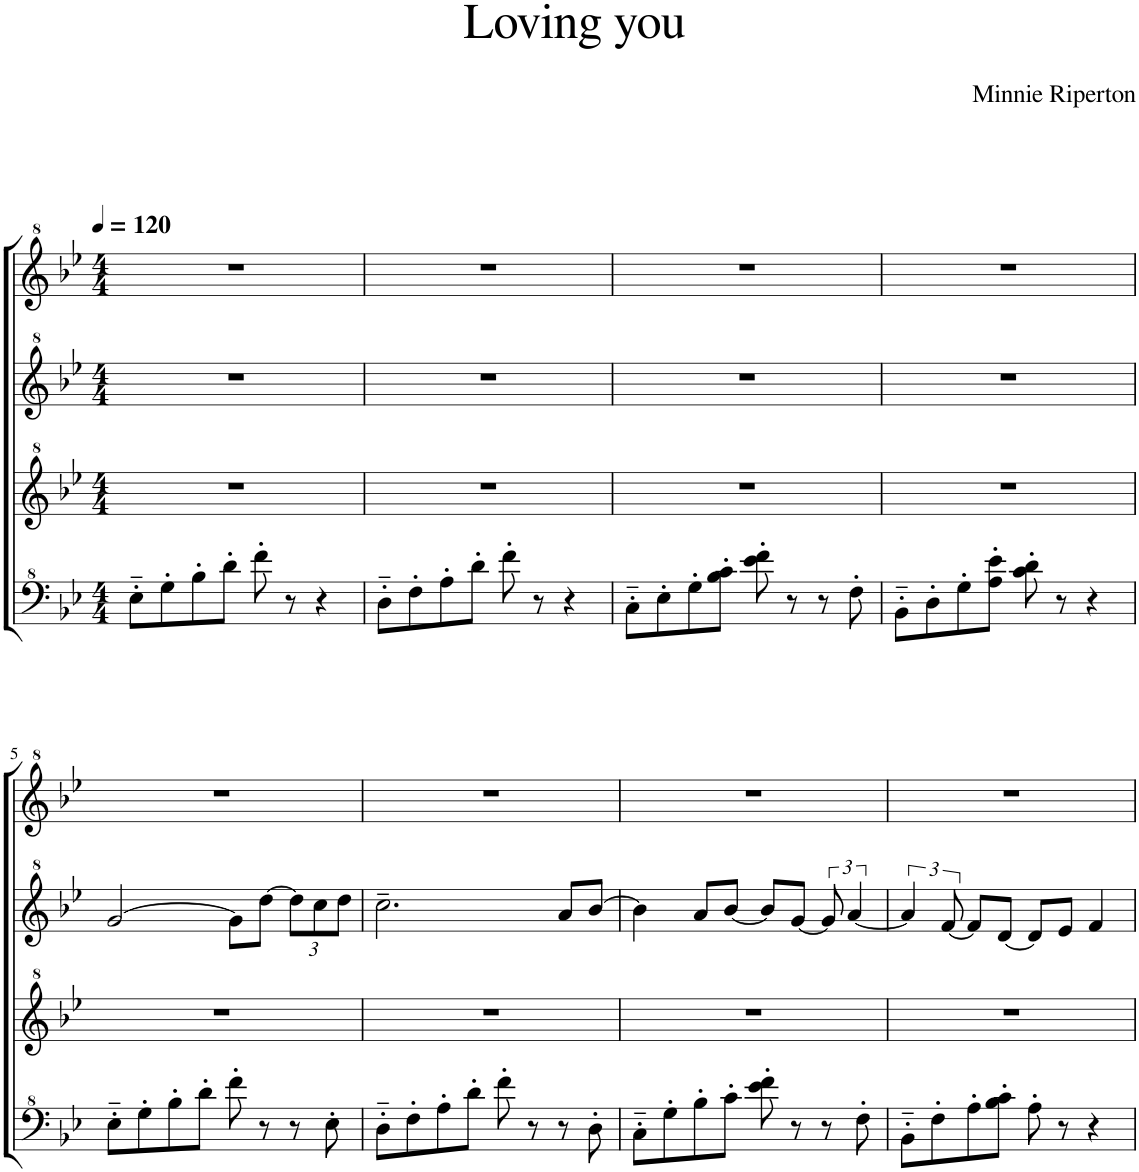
**kern	**kern	**kern	**kern
*part1	*part1	*part1	*part1
*staff4	*staff3	*staff2	*staff1
*I"Model III	*	*	*
*clefF^4	*clefG^2	*clefG^2	*clefG^2
*k[b-e-]	*k[b-e-]	*k[b-e-]	*k[b-e-]
*M4/4	*M4/4	*M4/4	*M4/4
*MM120	*MM120	*MM120	*MM120
=1	=1	=1	=1
8e-'~\L	1r	1r	1r
8g'\	.	.	.
8b-'\	.	.	.
8dd'\J	.	.	.
8ff'\	.	.	.
8r	.	.	.
4r	.	.	.
=2	=2	=2	=2
8d'~\L	1r	1r	1r
8f'\	.	.	.
8a'\	.	.	.
8dd'\J	.	.	.
8ff'\	.	.	.
8r	.	.	.
4r	.	.	.
=3	=3	=3	=3
8c'~\L	1r	1r	1r
8e-'\	.	.	.
8g'\	.	.	.
8b-\' 8cc\'J	.	.	.
8ee-\' 8ff\'	.	.	.
8r	.	.	.
8r	.	.	.
8f'\	.	.	.
=4	=4	=4	=4
8B-'~\L	1r	1r	1r
8d'\	.	.	.
8g'\	.	.	.
8a\' 8ee-\'J	.	.	.
8cc\' 8dd\'	.	.	.
8r	.	.	.
4r	.	.	.
!!LO:LB:g=z
=5	=5	=5	=5
8e-'~\L	1r	[2gg/	1r
8g'\	.	.	.
8b-'\	.	.	.
8dd'\J	.	.	.
8ff'\	.	8gg\L]	.
8r	.	[8ddd\J	.
*	*	*Xbrackettup	*
8r	.	12ddd\L]	.
.	.	12ccc\	.
8e-'\	.	.	.
.	.	12ddd\J	.
=6	=6	=6	=6
8d'~\L	1r	2.ccc~\	1r
8f'\	.	.	.
8a'\	.	.	.
8dd'\J	.	.	.
8ff'\	.	.	.
8r	.	.	.
8r	.	8aa/L	.
8d'\	.	[8bb-/J	.
=7	=7	=7	=7
8c'~\L	1r	4bb-\]	1r
8g'\	.	.	.
8b-'\	.	8aa/L	.
8cc'\J	.	[8bb-/J	.
8ee-\' 8ff\'	.	8bb-/L]	.
8r	.	[8gg/J	.
*	*	*brackettup	*
8r	.	12gg/]	.
.	.	[6aa/	.
8f'\	.	.	.
=8	=8	=8	=8
8B-'~\L	1r	6aa/]	1r
8f'\	.	.	.
.	.	[12ff/	.
8a'\	.	8ff/L]	.
8b-\' 8cc\'J	.	[8dd/J	.
8a'\	.	8dd/L]	.
8r	.	8ee-/J	.
4r	.	4ff/	.
=	=	=	=
*-	*-	*-	*-
